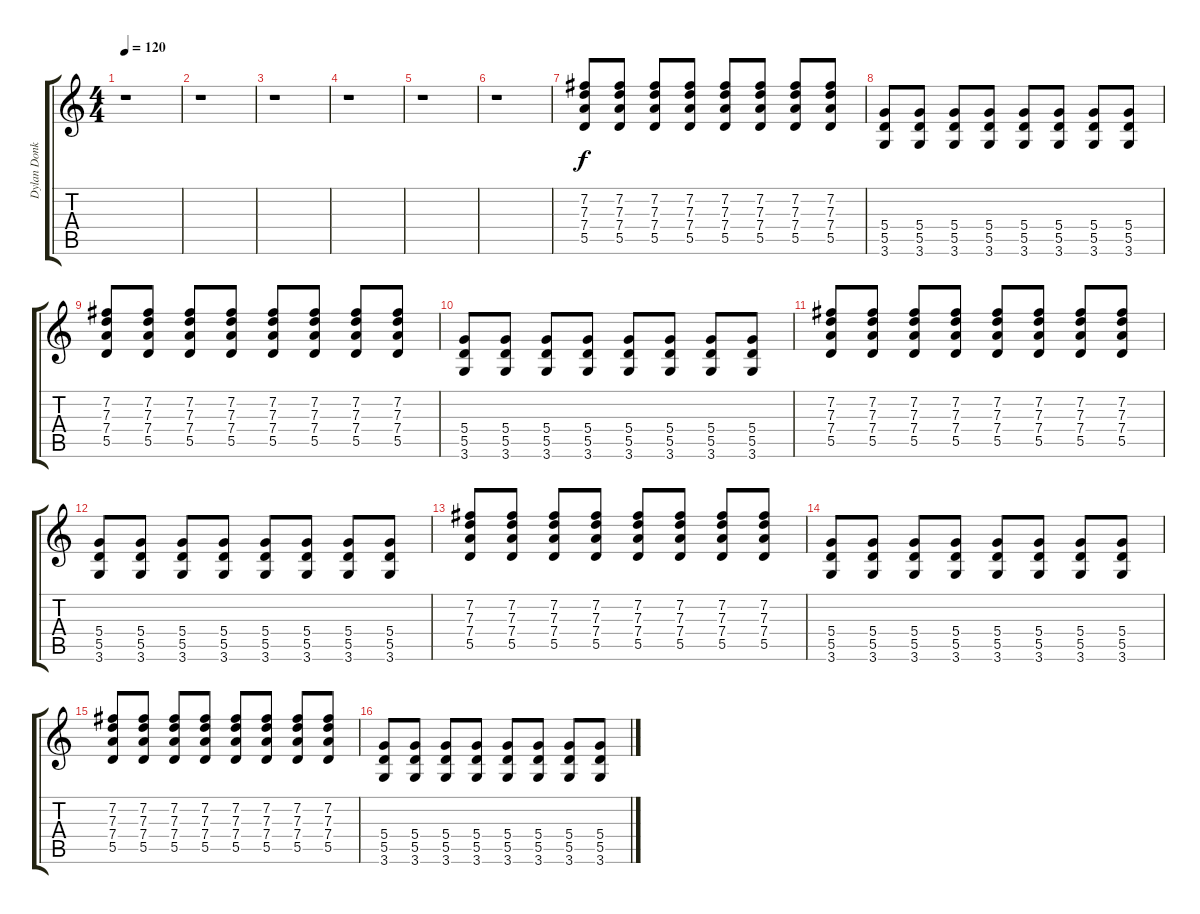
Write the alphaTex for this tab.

\track ("Dylan Donkin" "Dylan Donk") {instrument distortionguitar}
\staff {score tabs}
\tuning (E4 B3 G3 D3 A2 E2) {hide}
\ts (4 4)
\tempo 120
\clef g2
\ks c
r.1{dy f} |
r.1 |
r.1 |
r.1 |
r.1 |
r.1 |
(7.2 7.3 7.4 5.5).8 (7.2 7.3 7.4 5.5).8 (7.2 7.3 7.4 5.5).8 (7.2 7.3 7.4 5.5).8 (7.2 7.3 7.4 5.5).8 (7.2 7.3 7.4 5.5).8 (7.2 7.3 7.4 5.5).8 (7.2 7.3 7.4 5.5).8 |
(5.4 5.5 3.6).8 (5.4 5.5 3.6).8 (5.4 5.5 3.6).8 (5.4 5.5 3.6).8 (5.4 5.5 3.6).8 (5.4 5.5 3.6).8 (5.4 5.5 3.6).8 (5.4 5.5 3.6).8 |
(7.2 7.3 7.4 5.5).8 (7.2 7.3 7.4 5.5).8 (7.2 7.3 7.4 5.5).8 (7.2 7.3 7.4 5.5).8 (7.2 7.3 7.4 5.5).8 (7.2 7.3 7.4 5.5).8 (7.2 7.3 7.4 5.5).8 (7.2 7.3 7.4 5.5).8 |
(5.4 5.5 3.6).8 (5.4 5.5 3.6).8 (5.4 5.5 3.6).8 (5.4 5.5 3.6).8 (5.4 5.5 3.6).8 (5.4 5.5 3.6).8 (5.4 5.5 3.6).8 (5.4 5.5 3.6).8 |
(7.2 7.3 7.4 5.5).8 (7.2 7.3 7.4 5.5).8 (7.2 7.3 7.4 5.5).8 (7.2 7.3 7.4 5.5).8 (7.2 7.3 7.4 5.5).8 (7.2 7.3 7.4 5.5).8 (7.2 7.3 7.4 5.5).8 (7.2 7.3 7.4 5.5).8 |
(5.4 5.5 3.6).8 (5.4 5.5 3.6).8 (5.4 5.5 3.6).8 (5.4 5.5 3.6).8 (5.4 5.5 3.6).8 (5.4 5.5 3.6).8 (5.4 5.5 3.6).8 (5.4 5.5 3.6).8 |
(7.2 7.3 7.4 5.5).8 (7.2 7.3 7.4 5.5).8 (7.2 7.3 7.4 5.5).8 (7.2 7.3 7.4 5.5).8 (7.2 7.3 7.4 5.5).8 (7.2 7.3 7.4 5.5).8 (7.2 7.3 7.4 5.5).8 (7.2 7.3 7.4 5.5).8 |
(5.4 5.5 3.6).8 (5.4 5.5 3.6).8 (5.4 5.5 3.6).8 (5.4 5.5 3.6).8 (5.4 5.5 3.6).8 (5.4 5.5 3.6).8 (5.4 5.5 3.6).8 (5.4 5.5 3.6).8 |
(7.2 7.3 7.4 5.5).8 (7.2 7.3 7.4 5.5).8 (7.2 7.3 7.4 5.5).8 (7.2 7.3 7.4 5.5).8 (7.2 7.3 7.4 5.5).8 (7.2 7.3 7.4 5.5).8 (7.2 7.3 7.4 5.5).8 (7.2 7.3 7.4 5.5).8 |
(5.4 5.5 3.6).8 (5.4 5.5 3.6).8 (5.4 5.5 3.6).8 (5.4 5.5 3.6).8 (5.4 5.5 3.6).8 (5.4 5.5 3.6).8 (5.4 5.5 3.6).8 (5.4 5.5 3.6).8
